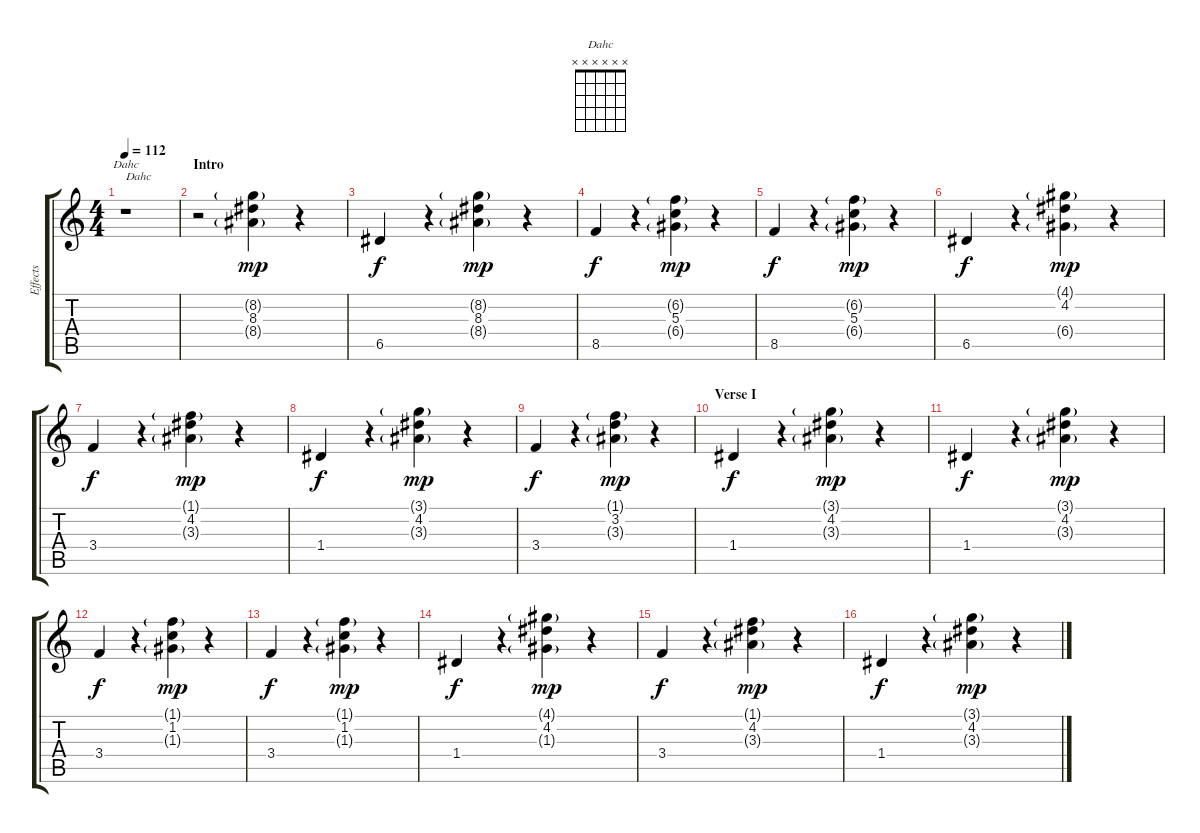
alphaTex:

\track ("Effects" "Effects") {instrument electricbassfinger}
\staff {score tabs}
\tuning (E4 B3 G3 D3 A2 E2) {hide}
\chord ("Dahc" x x x x x x)
\ts (4 4)
\tempo 112
\clef g2
\ks c
r.1{ch "Dahc" txt "Dahc" dy mp instrument electricbassfinger} |
\section ("" "Intro")
r.2 (8.2{g} 8.3 8.4{g}).4 r.4 |
6.5.4{dy f} r.4 (8.2{g} 8.3 8.4{g}).4{dy mp} r.4 |
8.5.4{dy f} r.4 (6.2{g} 5.3 6.4{g}).4{dy mp} r.4 |
8.5.4{dy f} r.4 (6.2{g} 5.3 6.4{g}).4{dy mp} r.4 |
6.5.4{dy f} r.4 (4.1{g} 4.2 6.4{g}).4{dy mp} r.4 |
3.4.4{dy f} r.4 (1.1{g} 4.2 3.3{g}).4{dy mp} r.4 |
1.4.4{dy f} r.4 (3.1{g} 4.2 3.3{g}).4{dy mp} r.4 |
3.4.4{dy f} r.4 (1.1{g} 3.2 3.3{g}).4{dy mp} r.4 |
\section ("" "Verse I")
1.4.4{dy f} r.4 (3.1{g} 4.2 3.3{g}).4{dy mp} r.4 |
1.4.4{dy f} r.4 (3.1{g} 4.2 3.3{g}).4{dy mp} r.4 |
3.4.4{dy f} r.4 (1.1{g} 1.2 1.3{g}).4{dy mp} r.4 |
3.4.4{dy f} r.4 (1.1{g} 1.2 1.3{g}).4{dy mp} r.4 |
1.4.4{dy f} r.4 (4.1{g} 4.2 1.3{g}).4{dy mp} r.4 |
3.4.4{dy f} r.4 (1.1{g} 4.2 3.3{g}).4{dy mp} r.4 |
1.4.4{dy f} r.4 (3.1{g} 4.2 3.3{g}).4{dy mp} r.4
